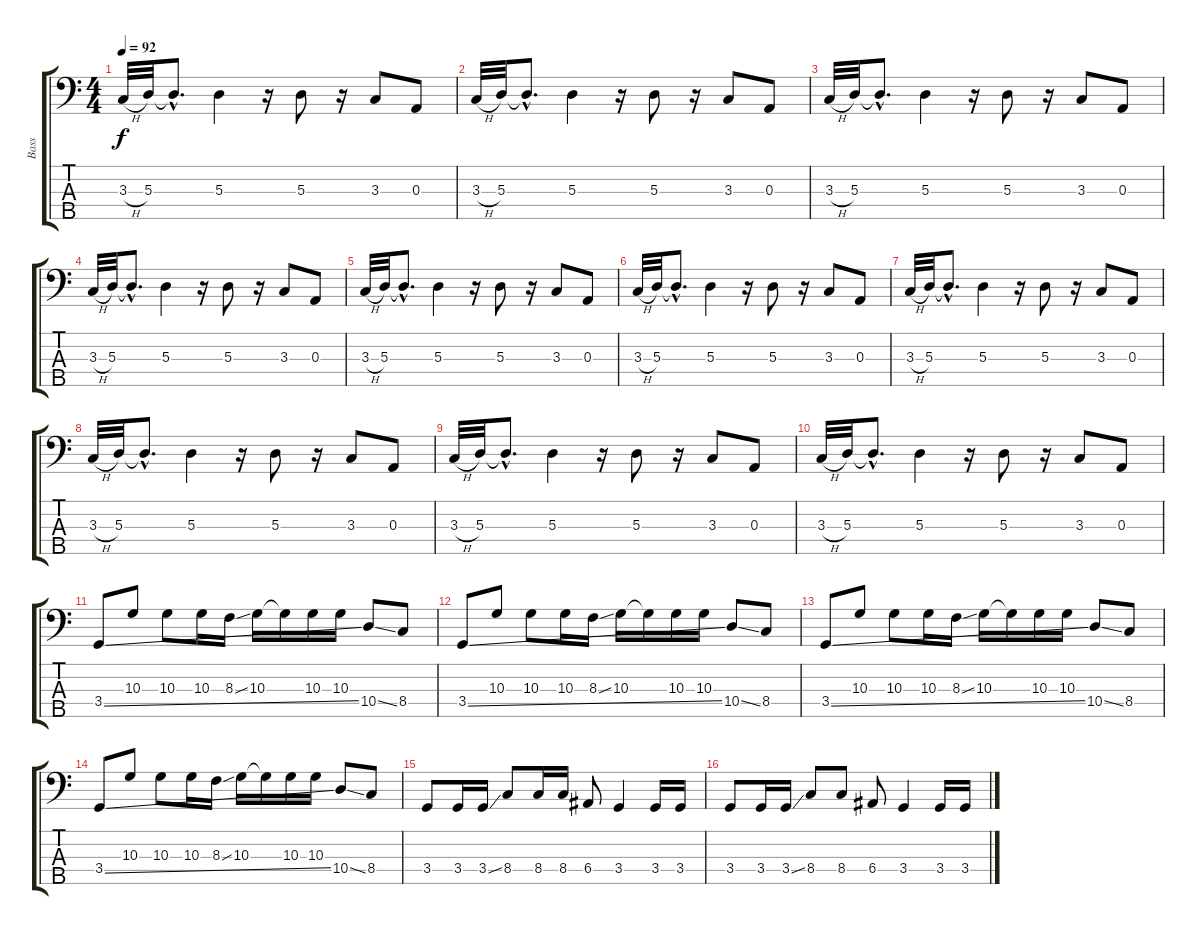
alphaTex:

\track ("Bass" "Bass") {instrument fretlessbass}
\staff {score tabs}
\tuning (G2 D2 A1 E1 B0) {hide}
\ts (4 4)
\tempo 92
\clef f4
\ks c
3.3{h}.32{dy f instrument fretlessbass} 5.3.32 5.3{hac t}.8{d} 5.3.4 r.16 5.3.8 r.16 3.3.8 0.3.8 |
3.3{h}.32 5.3.32 5.3{hac t}.8{d} 5.3.4 r.16 5.3.8 r.16 3.3.8 0.3.8 |
3.3{h}.32 5.3.32 5.3{hac t}.8{d} 5.3.4 r.16 5.3.8 r.16 3.3.8 0.3.8 |
3.3{h}.32 5.3.32 5.3{hac t}.8{d} 5.3.4 r.16 5.3.8 r.16 3.3.8 0.3.8 |
3.3{h}.32 5.3.32 5.3{hac t}.8{d} 5.3.4 r.16 5.3.8 r.16 3.3.8 0.3.8 |
3.3{h}.32 5.3.32 5.3{hac t}.8{d} 5.3.4 r.16 5.3.8 r.16 3.3.8 0.3.8 |
3.3{h}.32 5.3.32 5.3{hac t}.8{d} 5.3.4 r.16 5.3.8 r.16 3.3.8 0.3.8 |
3.3{h}.32 5.3.32 5.3{hac t}.8{d} 5.3.4 r.16 5.3.8 r.16 3.3.8 0.3.8 |
3.3{h}.32 5.3.32 5.3{hac t}.8{d} 5.3.4 r.16 5.3.8 r.16 3.3.8 0.3.8 |
3.3{h}.32 5.3.32 5.3{hac t}.8{d} 5.3.4 r.16 5.3.8 r.16 3.3.8 0.3.8 |
3.4{ss}.8 10.3.8 10.3.8 10.3.16 8.3{ss}.16 10.3.16 10.3{t}.16 10.3.16 10.3.16 10.4{ss}.8 8.4.8 |
3.4{ss}.8 10.3.8 10.3.8 10.3.16 8.3{ss}.16 10.3.16 10.3{t}.16 10.3.16 10.3.16 10.4{ss}.8 8.4.8 |
3.4{ss}.8 10.3.8 10.3.8 10.3.16 8.3{ss}.16 10.3.16 10.3{t}.16 10.3.16 10.3.16 10.4{ss}.8 8.4.8 |
3.4{ss}.8 10.3.8 10.3.8 10.3.16 8.3{ss}.16 10.3.16 10.3{t}.16 10.3.16 10.3.16 10.4{ss}.8 8.4.8 |
3.4.8 3.4.16 3.4{ss}.16 8.4.8 8.4.16 8.4.16 6.4.8 3.4.4 3.4.16 3.4.16 |
3.4.8 3.4.16 3.4{ss}.16 8.4.8 8.4.8 6.4.8 3.4.4 3.4.16 3.4.16
